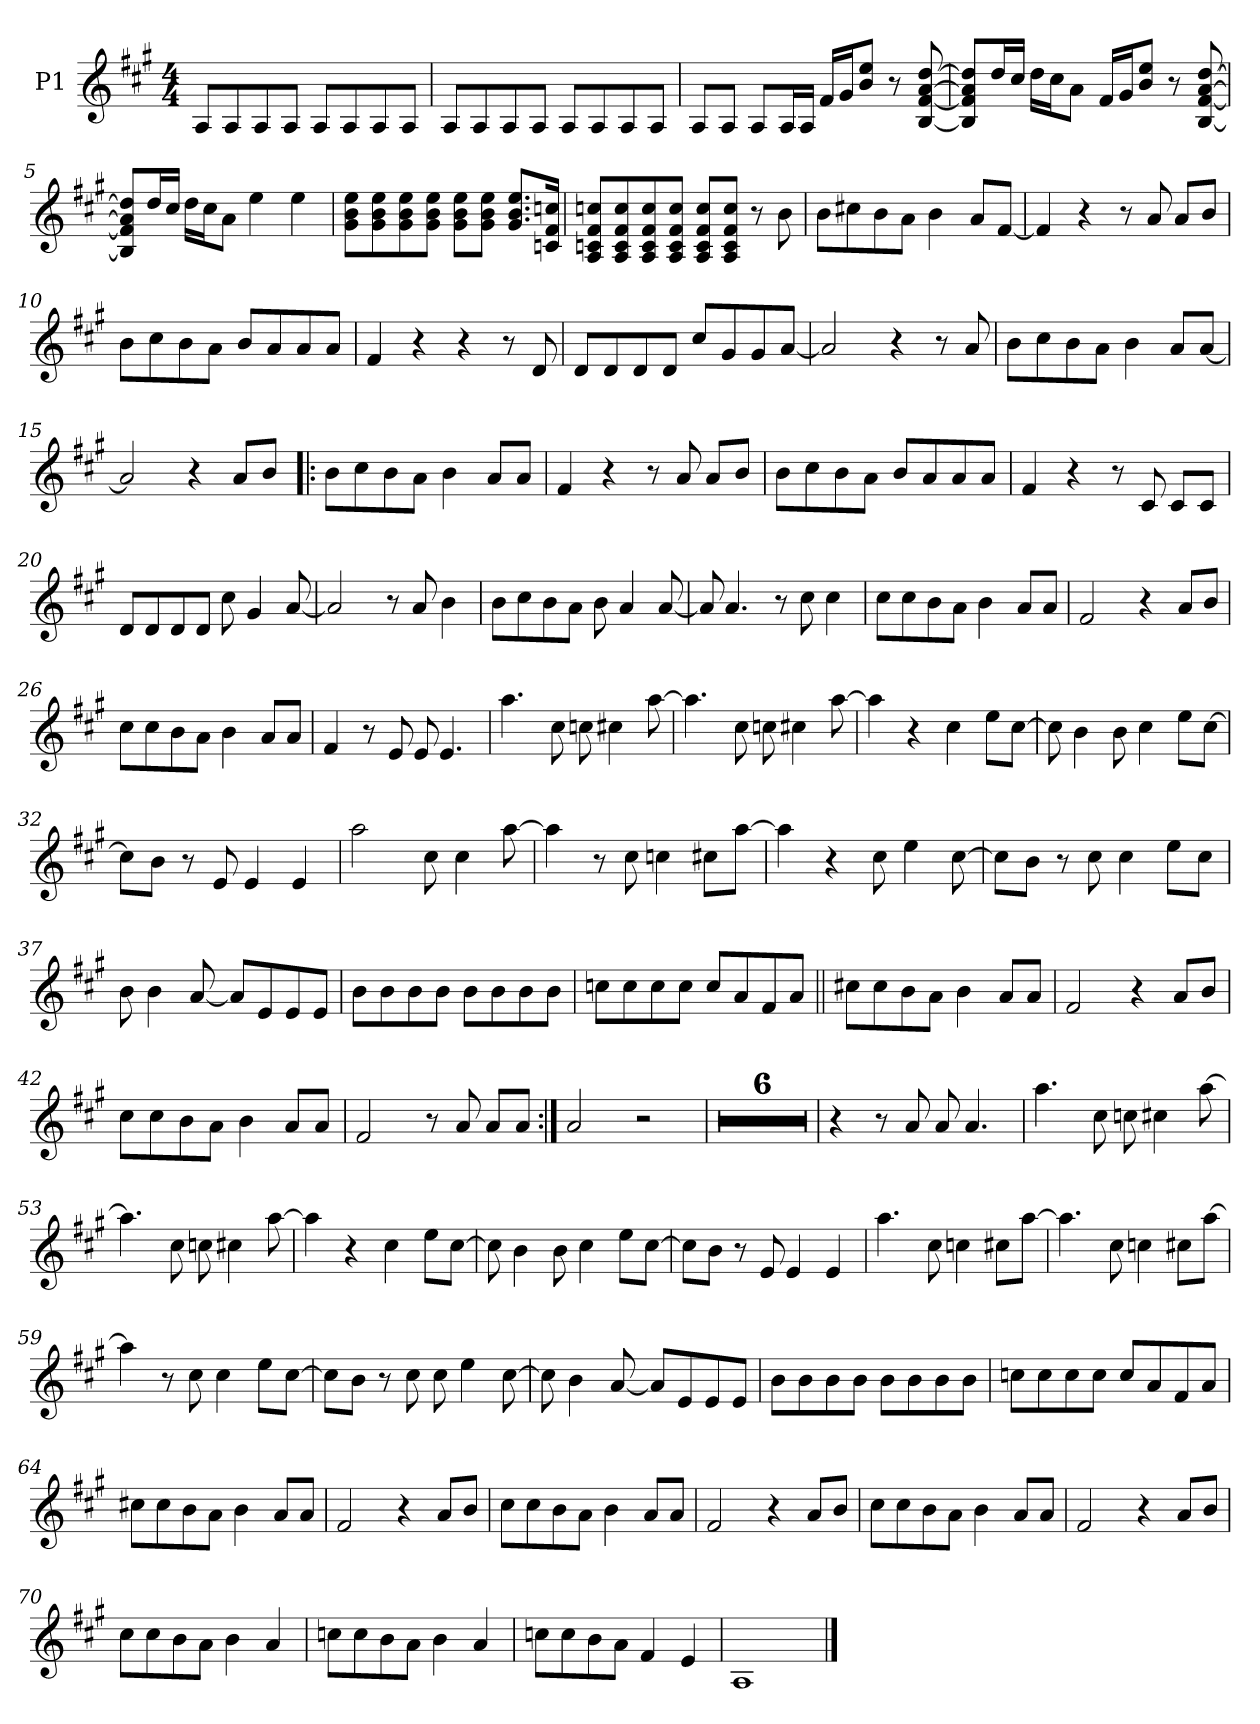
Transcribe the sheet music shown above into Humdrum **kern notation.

**kern
*part1
*staff1
*I"P1
*clefG2
*k[f#c#g#]
*A:
*M4/4
*MM118
=1
8A/L
8A/
8A/
8A/J
8A/L
8A/
8A/
8A/J
=2
8A/L
8A/
8A/
8A/J
8A/L
8A/
8A/
8A/J
=3
8A/L
8A/J
8A/L
16A/L
16A/JJ
16f#/LL
16g#/J
8b/ 8ee/J
8r
[<8B/ [<8f#/ [>8a/ [>8dd/
!!LO:LB:g=z
=4
8B/] 8f#/] 8a/] 8dd/]L
16dd/L
16cc#/JJ
16dd\LL
16cc#\J
8a\J
16f#/LL
16g#/J
8b/ 8ee/J
8r
[<8B/ [<8f#/ [>8a/ [>8dd/
=5
8B/] 8f#/] 8a/] 8dd/]L
16dd/L
16cc#/JJ
16dd\LL
16cc#\J
8a\J
4ee\
4ee\
=6
8g#\ 8b\ 8ee\L
8g#\ 8b\ 8ee\
8g#\ 8b\ 8ee\
8g#\ 8b\ 8ee\J
8g#\ 8b\ 8ee\L
8g#\ 8b\ 8ee\J
8.g#/ 8.b/ 8.ee/L
16cn/ 16f#/ 16ccn/Jk
=7
8A/ 8cn/ 8f#/ 8ccn/L
8A/ 8c/ 8f#/ 8cc/
8A/ 8c/ 8f#/ 8cc/
8A/ 8c/ 8f#/ 8cc/J
8A/ 8c/ 8f#/ 8cc/L
8A/ 8c/ 8f#/ 8cc/J
8r
8b\
!!LO:LB:g=z
=8
8b\L
8cc#X\
8b\
8a\J
4b\
8a/L
[<8f#/J
=9
4f#/]
4r
8r
8a/
8a/L
8b/J
=10
8b\L
8cc#\
8b\
8a\J
8b/L
8a/
8a/
8a/J
=11
4f#/
4r
4r
8r
8d/
=12
8d/L
8d/
8d/
8d/J
8cc#/L
8g#/
8g#/
[<8a/J
!!LO:LB:g=z
=13
2a/]
4r
8r
8a/
=14
8b\L
8cc#\
8b\
8a\J
4b\
8a/L
[<8a/J
=15
2a/]
4r
8a/L
8b/J
=16!|:
8b\L
8cc#\
8b\
8a\J
4b\
8a/L
8a/J
=17
4f#/
4r
8r
8a/
8a/L
8b/J
!!LO:LB:g=z
=18
8b\L
8cc#\
8b\
8a\J
8b/L
8a/
8a/
8a/J
=19
4f#/
4r
8r
8c#/
8c#/L
8c#/J
=20
8d/L
8d/
8d/
8d/J
8cc#\
4g#/
[<8a/
=21
2a/]
8r
8a/
4b\
=22
8b\L
8cc#\
8b\
8a\J
8b\
4a/
[<8a/
!!LO:LB:g=z
=23
8a/]
4.a/
8r
8cc#\
4cc#\
=24
8cc#\L
8cc#\
8b\
8a\J
4b\
8a/L
8a/J
=25
2f#/
4r
8a/L
8b/J
=26
8cc#\L
8cc#\
8b\
8a\J
4b\
8a/L
8a/J
=27
4f#/
8r
8e/
8e/
4.e/
!!LO:LB:g=z
=28
4.aa\
8cc#\
8ccn\
4cc#X\
[>8aa\
=29
4.aa\]
8cc#\
8ccn\
4cc#X\
[>8aa\
=30
4aa\]
4r
4cc#\
8ee\L
[>8cc#\J
=31
8cc#\]
4b\
8b\
4cc#\
8ee\L
[>8cc#\J
=32
8cc#\L]
8b\J
8r
8e/
4e/
4e/
!!LO:LB:g=z
=33
2aa\
8cc#\
4cc#\
[>8aa\
=34
4aa\]
8r
8cc#\
4ccn\
8cc#X\L
[>8aa\J
=35
4aa\]
4r
8cc#\
4ee\
[>8cc#\
=36
8cc#\L]
8b\J
8r
8cc#\
4cc#\
8ee\L
8cc#\J
=37
8b\
4b\
[<8a/
8a/L]
8e/
8e/
8e/J
!!LO:LB:g=z
=38
8b\L
8b\
8b\
8b\J
8b\L
8b\
8b\
8b\J
=39
8ccn\L
8cc\
8cc\
8cc\J
8cc/L
8a/
8f#/
8a/J
=40||
8cc#X\L
8cc#\
8b\
8a\J
4b\
8a/L
8a/J
=41
2f#/
4r
8a/L
8b/J
=42
8cc#\L
8cc#\
8b\
8a\J
4b\
8a/L
8a/J
!!LO:LB:g=z
=43
2f#/
8r
8a/
8a/L
8a/J
=44:|!
2a/
2r
=45
1r
=46
1r
=47
1r
=48
1r
=49
1r
=50
1r
!!LO:LB:g=z
=51
4r
8r
8a/
8a/
4.a/
=52
4.aa\
8cc#\
8ccn\
4cc#X\
[>8aa\
=53
4.aa\]
8cc#\
8ccn\
4cc#X\
[>8aa\
=54
4aa\]
4r
4cc#\
8ee\L
[>8cc#\J
=55
8cc#\]
4b\
8b\
4cc#\
8ee\L
[>8cc#\J
!!LO:PB:g=z
=56
8cc#\L]
8b\J
8r
8e/
4e/
4e/
=57
4.aa\
8cc#\
4ccn\
8cc#X\L
[>8aa\J
=58
4.aa\]
8cc#\
4ccn\
8cc#X\L
[>8aa\J
=59
4aa\]
8r
8cc#\
4cc#\
8ee\L
[>8cc#\J
=60
8cc#\L]
8b\J
8r
8cc#\
8cc#\
4ee\
[>8cc#\
!!LO:LB:g=z
=61
8cc#\]
4b\
[<8a/
8a/L]
8e/
8e/
8e/J
=62
8b\L
8b\
8b\
8b\J
8b\L
8b\
8b\
8b\J
=63
8ccn\L
8cc\
8cc\
8cc\J
8cc/L
8a/
8f#/
8a/J
=64
8cc#X\L
8cc#\
8b\
8a\J
4b\
8a/L
8a/J
=65
2f#/
4r
8a/L
8b/J
!!LO:LB:g=z
=66
8cc#\L
8cc#\
8b\
8a\J
4b\
8a/L
8a/J
=67
2f#/
4r
8a/L
8b/J
=68
8cc#\L
8cc#\
8b\
8a\J
4b\
8a/L
8a/J
=69
2f#/
4r
8a/L
8b/J
!!LO:LB:g=z
=70
8cc#\L
8cc#\
8b\
8a\J
4b\
4a/
=71
8ccn\L
8cc\
8b\
8a\J
4b\
4a/
=72
8ccn\L
8cc\
8b\
8a\J
4f#/
4e/
=73
1A
==
*-
